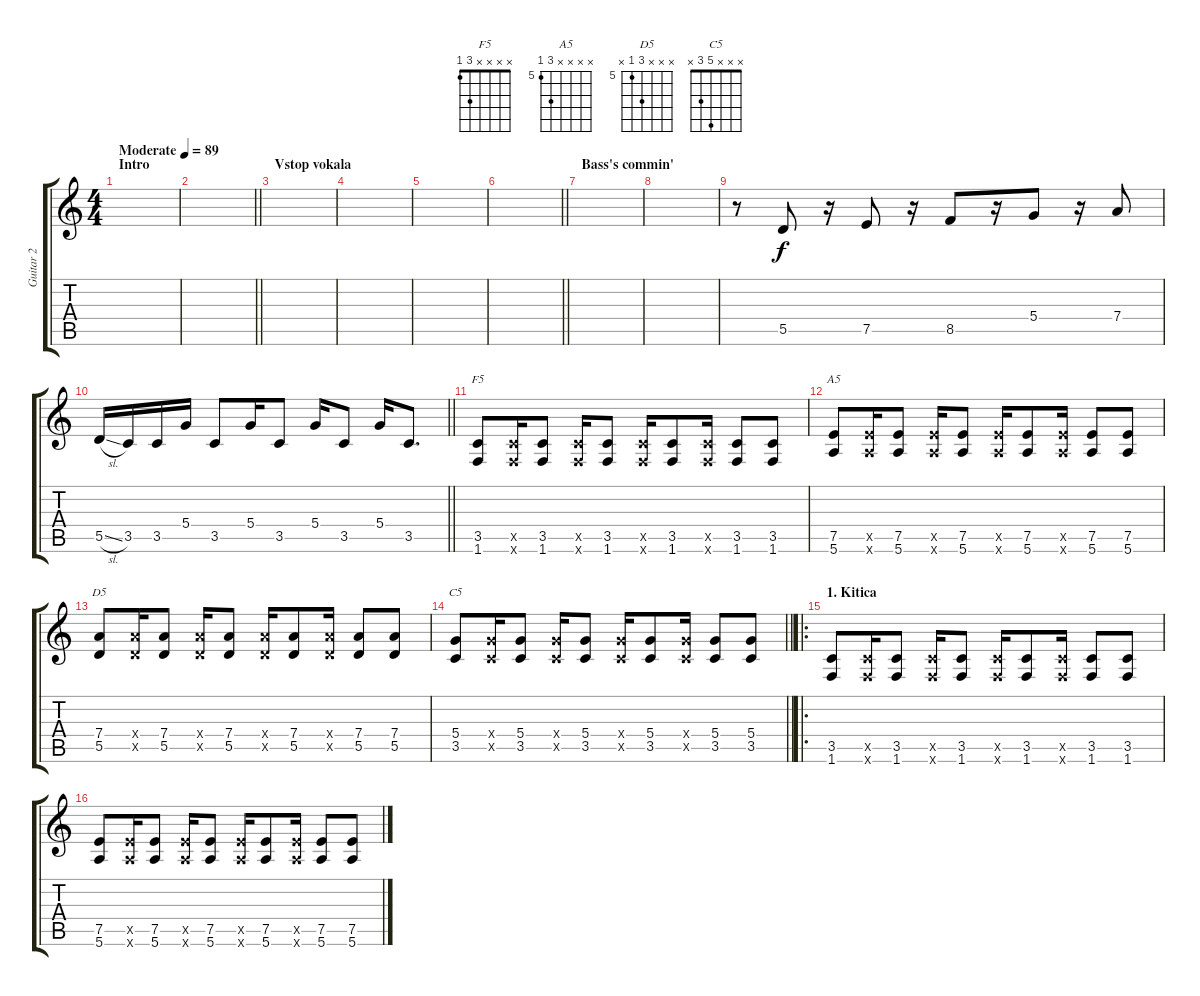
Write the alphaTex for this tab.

\track ("Guitar 2" "Guitar 2") {instrument distortionguitar}
\staff {score tabs}
\tuning (E4 B3 G3 D3 A2 E2) {hide}
\chord ("F5" x x x x 3 1)
\chord ("A5" x x x x 7 5) {firstfret 5}
\chord ("D5" x x x 7 5 x) {firstfret 5}
\chord ("C5" x x x 5 3 x)
\ts (4 4)
\section ("" "Intro")
\tempo (89 "Moderate")
\clef g2
\ks c
|
\barLineRight lightlight
|
\section ("" "Vstop vokala")
|
|
|
\barLineRight lightlight
|
\section ("" "Bass's commin'")
|
|
r.8 5.5.8 r.16 7.5.8 r.16 8.5.8 r.16 5.4.8 r.16 7.4.8 |
\barLineRight lightlight
5.5{sl}.16 3.5.16 3.5.16 5.4.16 3.5.8 5.4.16 3.5.8 5.4.16 3.5.8 5.4.16 3.5.8{d} |
(3.5 1.6).8{ch "F5"} (3.5{x} 1.6{x}).16 (3.5 1.6).8 (3.5{x} 1.6{x}).16 (3.5 1.6).8 (3.5{x} 1.6{x}).16 (3.5 1.6).8 (3.5{x} 1.6{x}).16 (3.5 1.6).8 (3.5 1.6).8 |
(7.5 5.6).8{ch "A5"} (7.5{x} 5.6{x}).16 (7.5 5.6).8 (7.5{x} 5.6{x}).16 (7.5 5.6).8 (7.5{x} 5.6{x}).16 (7.5 5.6).8 (7.5{x} 5.6{x}).16 (7.5 5.6).8 (7.5 5.6).8 |
(7.4 5.5).8{ch "D5"} (7.4{x} 5.5{x}).16 (7.4 5.5).8 (7.4{x} 5.5{x}).16 (7.4 5.5).8 (7.4{x} 5.5{x}).16 (7.4 5.5).8 (7.4{x} 5.5{x}).16 (7.4 5.5).8 (7.4 5.5).8 |
\barLineRight lightlight
(5.4 3.5).8{ch "C5"} (5.4{x} 3.5{x}).16 (5.4 3.5).8 (5.4{x} 3.5{x}).16 (5.4 3.5).8 (5.4{x} 3.5{x}).16 (5.4 3.5).8 (5.4{x} 3.5{x}).16 (5.4 3.5).8 (5.4 3.5).8 |
\ro
\section ("" "1. Kitica")
(3.5 1.6).8 (3.5{x} 1.6{x}).16 (3.5 1.6).8 (3.5{x} 1.6{x}).16 (3.5 1.6).8 (3.5{x} 1.6{x}).16 (3.5 1.6).8 (3.5{x} 1.6{x}).16 (3.5 1.6).8 (3.5 1.6).8 |
(7.5 5.6).8 (7.5{x} 5.6{x}).16 (7.5 5.6).8 (7.5{x} 5.6{x}).16 (7.5 5.6).8 (7.5{x} 5.6{x}).16 (7.5 5.6).8 (7.5{x} 5.6{x}).16 (7.5 5.6).8 (7.5 5.6).8
